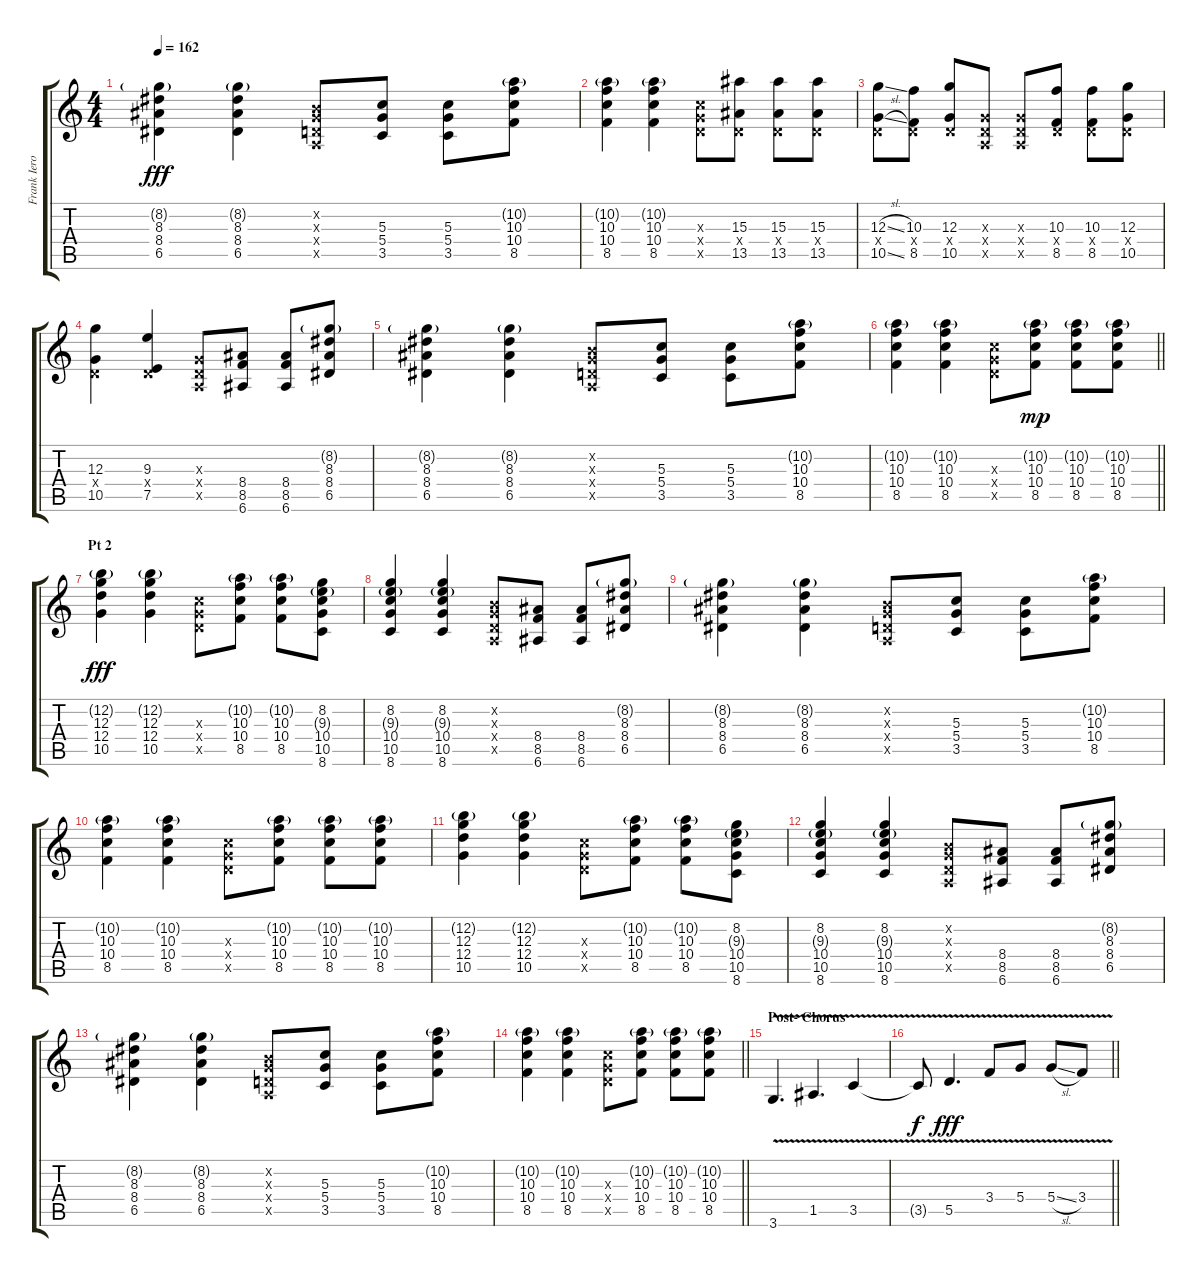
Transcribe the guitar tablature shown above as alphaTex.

\track ("Frank Iero [Guitar]" "Frank Iero") {instrument overdrivenguitar}
\staff {score tabs}
\tuning (E4 B3 G3 D3 A2 E2) {hide}
\ts (4 4)
\tempo 162
\clef g2
\ks c
(8.2{g} 8.3 8.4 6.5).4{dy fff} (8.2{g} 8.3 8.4 6.5).4 (0.2{x} 0.3{x} 0.4{x} 0.5{x}).8 (5.3 5.4 3.5).8 (5.3 5.4 3.5).8 (10.2{g} 10.3 10.4 8.5).8 |
(10.2{g} 10.3 10.4 8.5).4 (10.2{g} 10.3 10.4 8.5).4 (5.3{x} 5.4{x} 5.5{x}).8 (15.3 0.4{x} 13.5).8 (15.3 0.4{x} 13.5).8 (15.3 0.4{x} 13.5).8 |
(12.3{sl} 0.4{x} 10.5{sl}).8 (10.3 0.4{x} 8.5).8 (12.3 0.4{x} 10.5).8 (0.3{x} 0.4{x} 0.5{x}).8 (0.3{x} 0.4{x} 0.5{x}).8 (10.3 0.4{x} 8.5).8 (10.3 0.4{x} 8.5).8 (12.3 0.4{x} 10.5).8 |
(12.3 0.4{x} 10.5).4 (9.3 0.4{x} 7.5).4 (0.3{x} 0.4{x} 0.5{x}).8 (8.4 8.5 6.6).8 (8.4 8.5 6.6).8 (8.2{g} 8.3 8.4 6.5).8 |
(8.2{g} 8.3 8.4 6.5).4 (8.2{g} 8.3 8.4 6.5).4 (0.2{x} 0.3{x} 0.4{x} 0.5{x}).8 (5.3 5.4 3.5).8 (5.3 5.4 3.5).8 (10.2{g} 10.3 10.4 8.5).8 |
\barLineRight lightlight
(10.2{g} 10.3 10.4 8.5).4 (10.2{g} 10.3 10.4 8.5).4 (5.3{x} 5.4{x} 5.5{x}).8 (10.2{g} 10.3 10.4 8.5).8{dy mp} (10.2{g} 10.3 10.4 8.5).8 (10.2{g} 10.3 10.4 8.5).8 |
\section ("" "Pt 2")
(12.2{g} 12.3 12.4 10.5).4{dy fff} (12.2{g} 12.3 12.4 10.5).4 (5.3{x} 5.4{x} 5.5{x}).8 (10.2{g} 10.3 10.4 8.5).8 (10.2{g} 10.3 10.4 8.5).8 (8.2 9.3{g} 10.4 10.5 8.6).8 |
(8.2 9.3{g} 10.4 10.5 8.6).4 (8.2 9.3{g} 10.4 10.5 8.6).4 (0.2{x} 0.3{x} 0.4{x} 0.5{x}).8 (8.4 8.5 6.6).8 (8.4 8.5 6.6).8 (8.2{g} 8.3 8.4 6.5).8 |
(8.2{g} 8.3 8.4 6.5).4 (8.2{g} 8.3 8.4 6.5).4 (0.2{x} 0.3{x} 0.4{x} 0.5{x}).8 (5.3 5.4 3.5).8 (5.3 5.4 3.5).8 (10.2{g} 10.3 10.4 8.5).8 |
(10.2{g} 10.3 10.4 8.5).4 (10.2{g} 10.3 10.4 8.5).4 (5.3{x} 5.4{x} 5.5{x}).8 (10.2{g} 10.3 10.4 8.5).8 (10.2{g} 10.3 10.4 8.5).8 (10.2{g} 10.3 10.4 8.5).8 |
(12.2{g} 12.3 12.4 10.5).4 (12.2{g} 12.3 12.4 10.5).4 (5.3{x} 5.4{x} 5.5{x}).8 (10.2{g} 10.3 10.4 8.5).8 (10.2{g} 10.3 10.4 8.5).8 (8.2 9.3{g} 10.4 10.5 8.6).8 |
(8.2 9.3{g} 10.4 10.5 8.6).4 (8.2 9.3{g} 10.4 10.5 8.6).4 (0.2{x} 0.3{x} 0.4{x} 0.5{x}).8 (8.4 8.5 6.6).8 (8.4 8.5 6.6).8 (8.2{g} 8.3 8.4 6.5).8 |
(8.2{g} 8.3 8.4 6.5).4 (8.2{g} 8.3 8.4 6.5).4 (0.2{x} 0.3{x} 0.4{x} 0.5{x}).8 (5.3 5.4 3.5).8 (5.3 5.4 3.5).8 (10.2{g} 10.3 10.4 8.5).8 |
\barLineRight lightlight
(10.2{g} 10.3 10.4 8.5).4 (10.2{g} 10.3 10.4 8.5).4 (5.3{x} 5.4{x} 5.5{x}).8 (10.2{g} 10.3 10.4 8.5).8 (10.2{g} 10.3 10.4 8.5).8 (10.2{g} 10.3 10.4 8.5).8 |
\section ("" "Post- Chorus")
3.6{v}.4{d volume 16} 1.5{v}.4{d} 3.5{v}.4 |
\barLineRight lightlight
3.5{t}.8{dy f} 5.5{v}.4{d dy fff} 3.4{v}.8 5.4{v}.8 5.4{v sl}.8 3.4{v}.8
